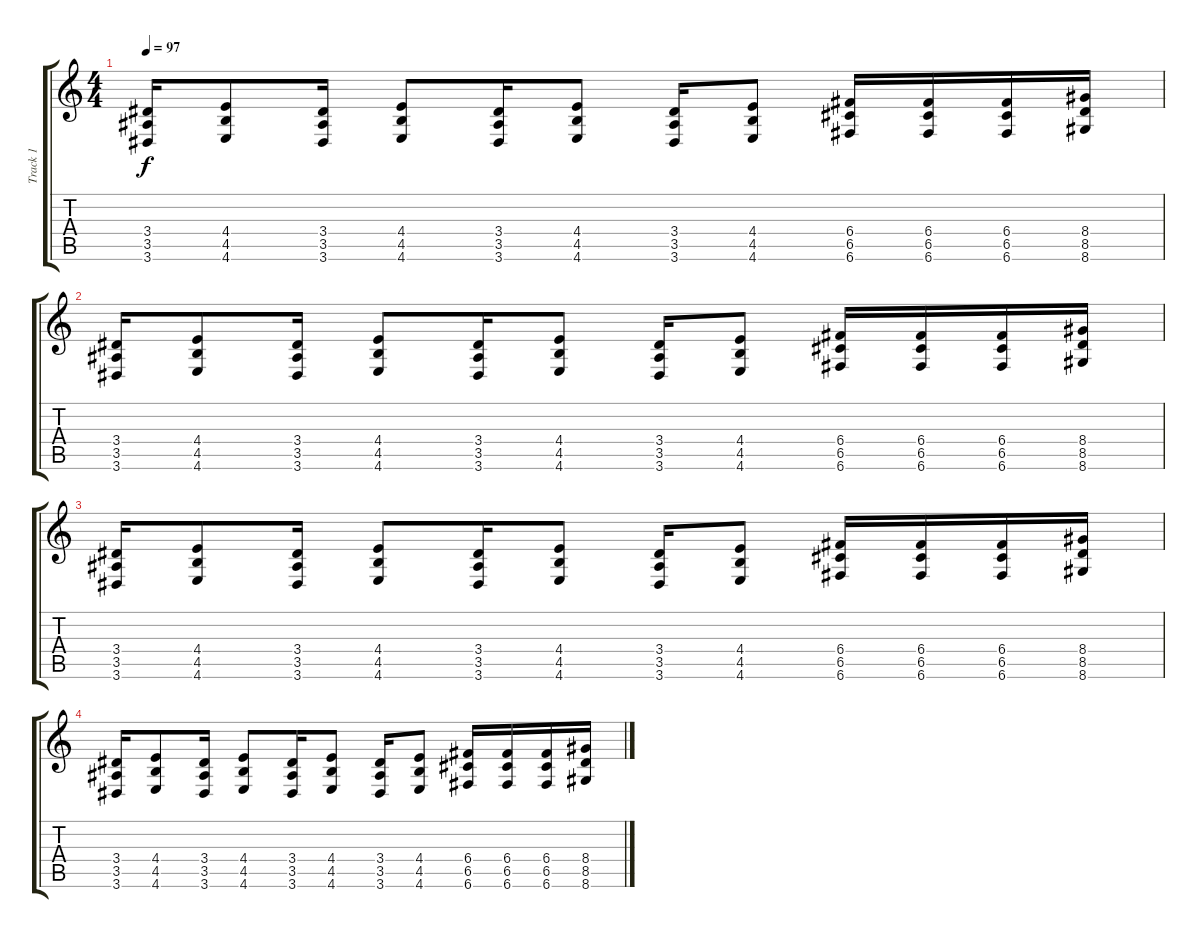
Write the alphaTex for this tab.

\track ("Track 1" "Track 1") {instrument distortionguitar}
\staff {score tabs}
\tuning (D4 A3 F3 C3 G2 C2) {hide}
\ts (4 4)
\tempo 97
\clef g2
\ks c
(3.4 3.5 3.6).16{dy f} (4.4 4.5 4.6).8 (3.4 3.5 3.6).16 (4.4 4.5 4.6).8 (3.4 3.5 3.6).16 (4.4 4.5 4.6).8 (3.4 3.5 3.6).16 (4.4 4.5 4.6).8 (6.4 6.5 6.6).16 (6.4 6.5 6.6).16 (6.4 6.5 6.6).16 (8.4 8.5 8.6).16 |
(3.4 3.5 3.6).16 (4.4 4.5 4.6).8 (3.4 3.5 3.6).16 (4.4 4.5 4.6).8 (3.4 3.5 3.6).16 (4.4 4.5 4.6).8 (3.4 3.5 3.6).16 (4.4 4.5 4.6).8 (6.4 6.5 6.6).16 (6.4 6.5 6.6).16 (6.4 6.5 6.6).16 (8.4 8.5 8.6).16 |
(3.4 3.5 3.6).16 (4.4 4.5 4.6).8 (3.4 3.5 3.6).16 (4.4 4.5 4.6).8 (3.4 3.5 3.6).16 (4.4 4.5 4.6).8 (3.4 3.5 3.6).16 (4.4 4.5 4.6).8 (6.4 6.5 6.6).16 (6.4 6.5 6.6).16 (6.4 6.5 6.6).16 (8.4 8.5 8.6).16 |
(3.4 3.5 3.6).16 (4.4 4.5 4.6).8 (3.4 3.5 3.6).16 (4.4 4.5 4.6).8 (3.4 3.5 3.6).16 (4.4 4.5 4.6).8 (3.4 3.5 3.6).16 (4.4 4.5 4.6).8 (6.4 6.5 6.6).16 (6.4 6.5 6.6).16 (6.4 6.5 6.6).16 (8.4 8.5 8.6).16
